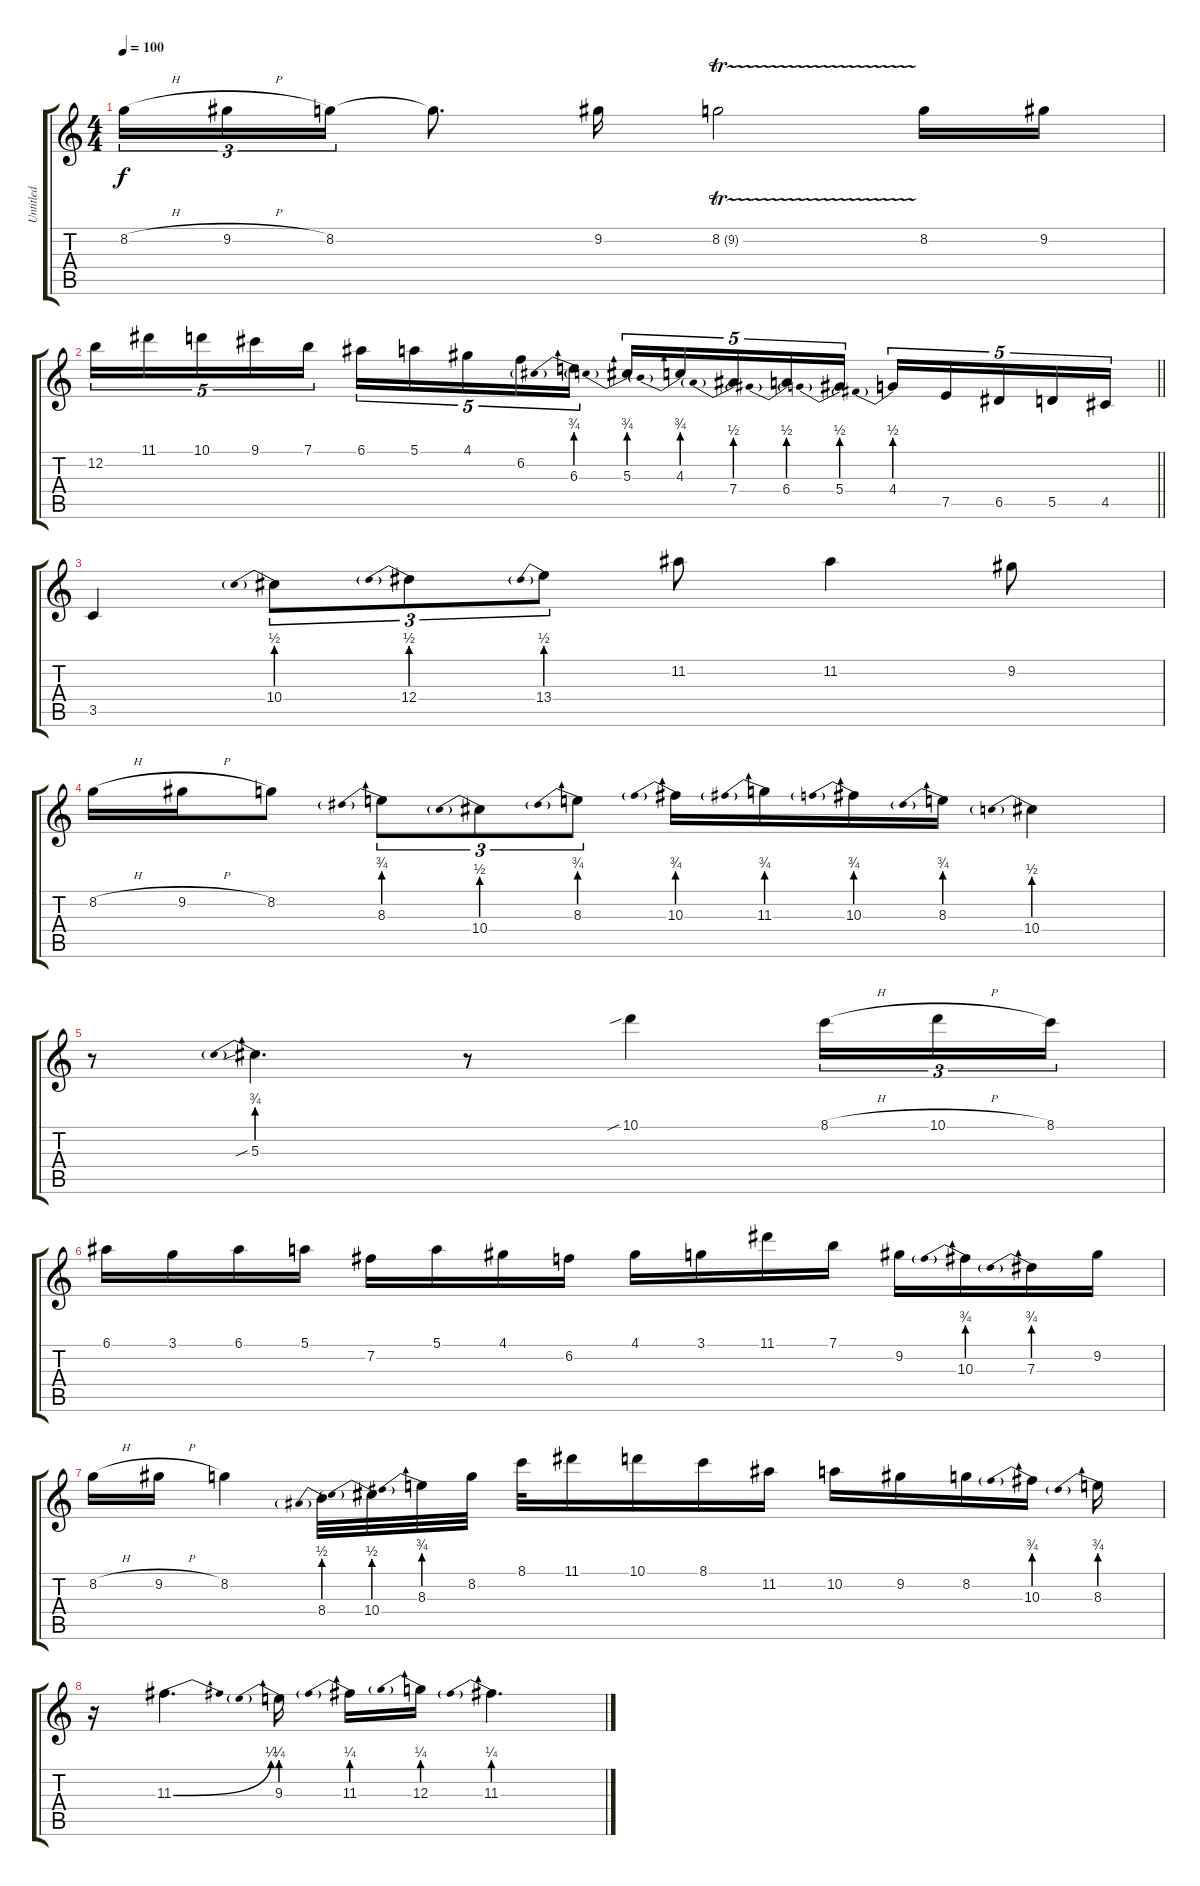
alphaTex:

\track ("Untitled" "Untitled") {instrument acousticguitarsteel}
\staff {score tabs}
\tuning (E4 B3 G3 D3 A2 E2) {hide}
\ts (4 4)
\tempo 100
\clef g2
\ks c
8.2{h}.16{tu (3 2) dy f} 9.2{h}.16{tu (3 2)} 8.2.16{tu (3 2)} 8.2{t}.8{d} 9.2.16 8.2{tr (9 32)}.2 8.2.16 9.2.16 |
\barLineRight lightlight
12.2.16{tu (5 4)} 11.1.16{tu (5 4)} 10.1.16{tu (5 4)} 9.1.16{tu (5 4)} 7.1.16{tu (5 4)} 6.1.16{tu (5 4)} 5.1.16{tu (5 4)} 4.1.16{tu (5 4)} 6.2.16{tu (5 4)} 6.3{be (prebend 0 3 60 3)}.16{tu (5 4)} 5.3{be (prebend 0 3 60 3)}.16{tu (5 4)} 4.3{be (prebend 0 3 60 3)}.16{tu (5 4)} 7.4{be (prebend 0 2 60 2)}.16{tu (5 4)} 6.4{be (prebend 0 2 60 2)}.16{tu (5 4)} 5.4{be (prebend 0 2 60 2)}.16{tu (5 4)} 4.4{be (prebend 0 2 60 2)}.16{tu (5 4)} 7.5.16{tu (5 4)} 6.5.16{tu (5 4)} 5.5.16{tu (5 4)} 4.5.16{tu (5 4)} |
3.5.4 10.4{be (prebend 0 2 60 2)}.8{tu (3 2)} 12.4{be (prebend 0 2 60 2)}.8{tu (3 2)} 13.4{be (prebend 0 2 60 2)}.8{tu (3 2)} 11.2.8 11.2.4 9.2.8 |
8.2{h}.16 9.2{h}.16 8.2.8 8.3{be (prebend 0 3 60 3)}.8{tu (3 2)} 10.4{be (prebend 0 2 60 2)}.8{tu (3 2)} 8.3{be (prebend 0 3 60 3)}.8{tu (3 2)} 10.3{be (prebend 0 3 60 3)}.16 11.3{be (prebend 0 3 60 3)}.16 10.3{be (prebend 0 3 60 3)}.16 8.3{be (prebend 0 3 60 3)}.16 10.4{be (prebend 0 2 60 2)}.4 |
r.8 5.3{be (prebend 0 3 60 3) sib}.4{d} r.8 10.1{sib}.4 8.1{h}.16{tu (3 2)} 10.1{h}.16{tu (3 2)} 8.1.16{tu (3 2)} |
6.1.16 3.1.16 6.1.16 5.1.16 7.2.16 5.1.16 4.1.16 6.2.16 4.1.16 3.1.16 11.1.16 7.1.16 9.2.16 10.3{be (prebend 0 3 60 3)}.16 7.3{be (prebend 0 3 60 3)}.16 9.2.16 |
8.2{h}.16 9.2{h}.16 8.2.4 8.4{be (prebend 0 2 60 2)}.32 10.4{be (prebend 0 2 60 2)}.32 8.3{be (prebend 0 3 60 3)}.32 8.2.32 8.1.32 11.1.16 10.1.16 8.1.16 11.2.16 10.2.16 9.2.16 8.2.16 10.3{be (prebend 0 3 60 3)}.16 8.3{be (prebend 0 3 60 3)}.16 |
r.16 11.3{be (bend 0 0 60 1)}.4{d} 9.3{be (prebend 0 1 60 1)}.16 11.3{be (prebend 0 1 60 1)}.16 12.3{be (prebend 0 1 60 1)}.16 11.3{be (prebend 0 1 60 1)}.4{d}
